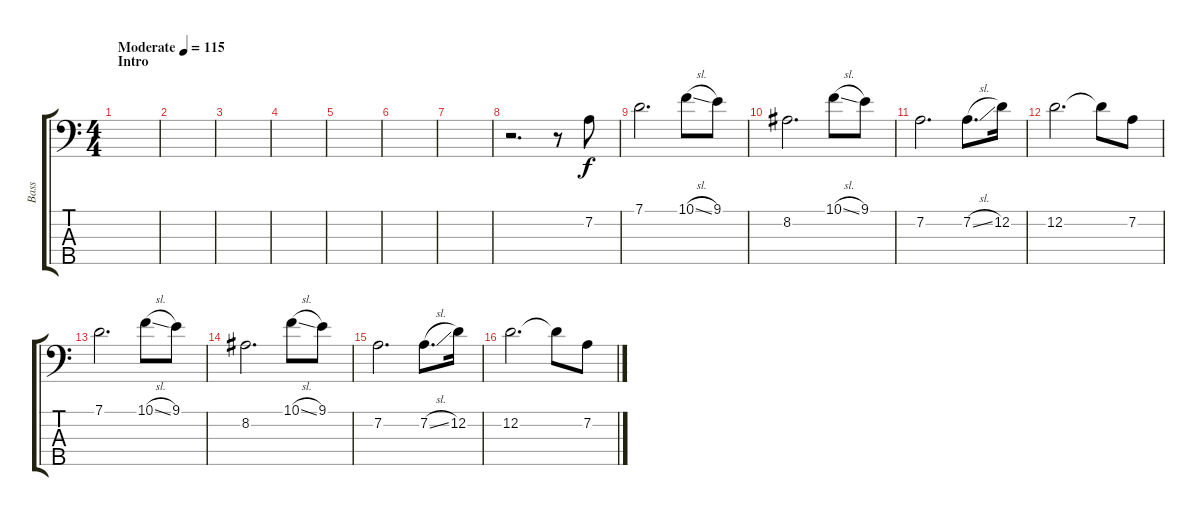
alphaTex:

\track ("Bass" "Bass") {instrument electricbassfinger}
\staff {score tabs}
\tuning (G2 D2 A1 E1 B0) {hide}
\ts (4 4)
\section ("" "Intro")
\tempo (115 "Moderate")
\clef f4
\ks c
|
|
|
|
|
|
|
r.2{d} r.8 7.2.8 |
7.1.2{d} 10.1{sl}.8 9.1.8 |
8.2.2{d} 10.1{sl}.8 9.1.8 |
7.2.2{d} 7.2{sl}.8{d} 12.2.16 |
12.2.2{d} 12.2{t}.8 7.2.8 |
7.1.2{d} 10.1{sl}.8 9.1.8 |
8.2.2{d} 10.1{sl}.8 9.1.8 |
7.2.2{d} 7.2{sl}.8{d} 12.2.16 |
12.2.2{d} 12.2{t}.8 7.2.8
